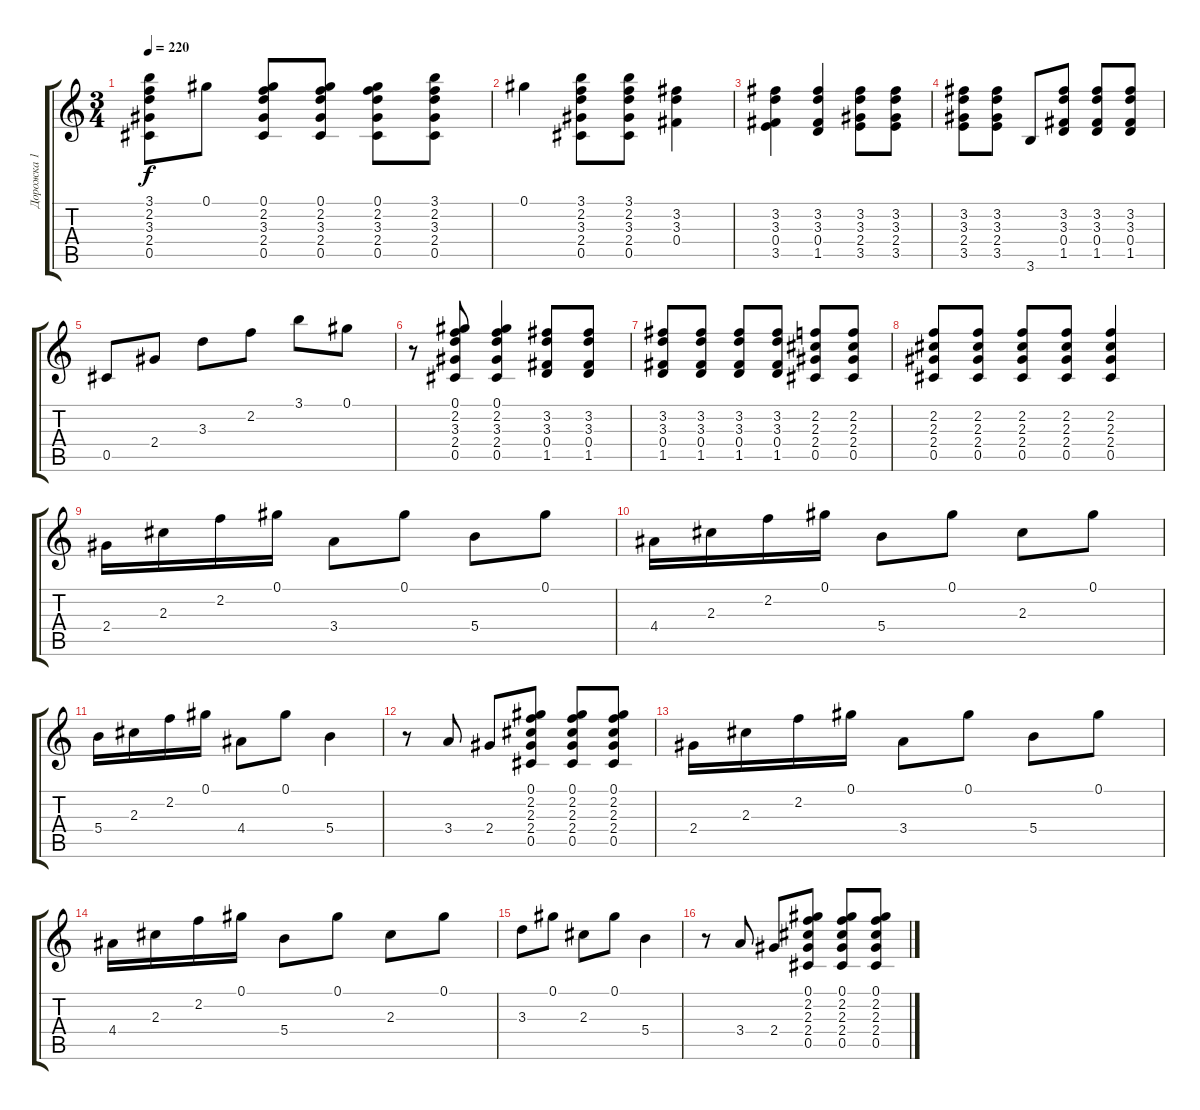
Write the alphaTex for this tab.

\track ("Дорожка 1" "Дорожка 1") {instrument acousticguitarnylon}
\staff {score tabs}
\tuning (Ab4 Eb4 B3 Gb3 Db3 Ab2) {hide}
\ts (3 4)
\tempo 220
\clef g2
\ks c
(3.1 2.2 3.3 2.4 0.5).8{dy f} 0.1.8 (0.1 2.2 3.3 2.4 0.5).8 (0.1 2.2 3.3 2.4 0.5).8 (0.1 2.2 3.3 2.4 0.5).8 (3.1 2.2 3.3 2.4 0.5).8 |
0.1.4 (3.1 2.2 3.3 2.4 0.5).8 (3.1 2.2 3.3 2.4 0.5).8 (3.2 3.3 0.4).4 |
(3.2 3.3 0.4 3.5).4 (3.2 3.3 0.4 1.5).4 (3.2 3.3 2.4 3.5).8 (3.2 3.3 2.4 3.5).8 |
(3.2 3.3 2.4 3.5).8 (3.2 3.3 2.4 3.5).8 3.6.8 (3.2 3.3 0.4 1.5).8 (3.2 3.3 0.4 1.5).8 (3.2 3.3 0.4 1.5).8 |
0.5.8 2.4.8 3.3.8 2.2.8 3.1.8 0.1.8 |
r.8 (0.1 2.2 3.3 2.4 0.5).8 (0.1 2.2 3.3 2.4 0.5).4 (3.2 3.3 0.4 1.5).8 (3.2 3.3 0.4 1.5).8 |
(3.2 3.3 0.4 1.5).8 (3.2 3.3 0.4 1.5).8 (3.2 3.3 0.4 1.5).8 (3.2 3.3 0.4 1.5).8 (2.2 2.3 2.4 0.5).8 (2.2 2.3 2.4 0.5).8 |
(2.2 2.3 2.4 0.5).8 (2.2 2.3 2.4 0.5).8 (2.2 2.3 2.4 0.5).8 (2.2 2.3 2.4 0.5).8 (2.2 2.3 2.4 0.5).4 |
2.4.16 2.3.16 2.2.16 0.1.16 3.4.8 0.1.8 5.4.8 0.1.8 |
4.4.16 2.3.16 2.2.16 0.1.16 5.4.8 0.1.8 2.3.8 0.1.8 |
5.4.16 2.3.16 2.2.16 0.1.16 4.4.8 0.1.8 5.4.4 |
r.8 3.4.8 2.4.8 (0.1 2.2 2.3 2.4 0.5).8 (0.1 2.2 2.3 2.4 0.5).8 (0.1 2.2 2.3 2.4 0.5).8 |
2.4.16 2.3.16 2.2.16 0.1.16 3.4.8 0.1.8 5.4.8 0.1.8 |
4.4.16 2.3.16 2.2.16 0.1.16 5.4.8 0.1.8 2.3.8 0.1.8 |
3.3.8 0.1.8 2.3.8 0.1.8 5.4.4 |
r.8 3.4.8 2.4.8 (0.1 2.2 2.3 2.4 0.5).8 (0.1 2.2 2.3 2.4 0.5).8 (0.1 2.2 2.3 2.4 0.5).8
